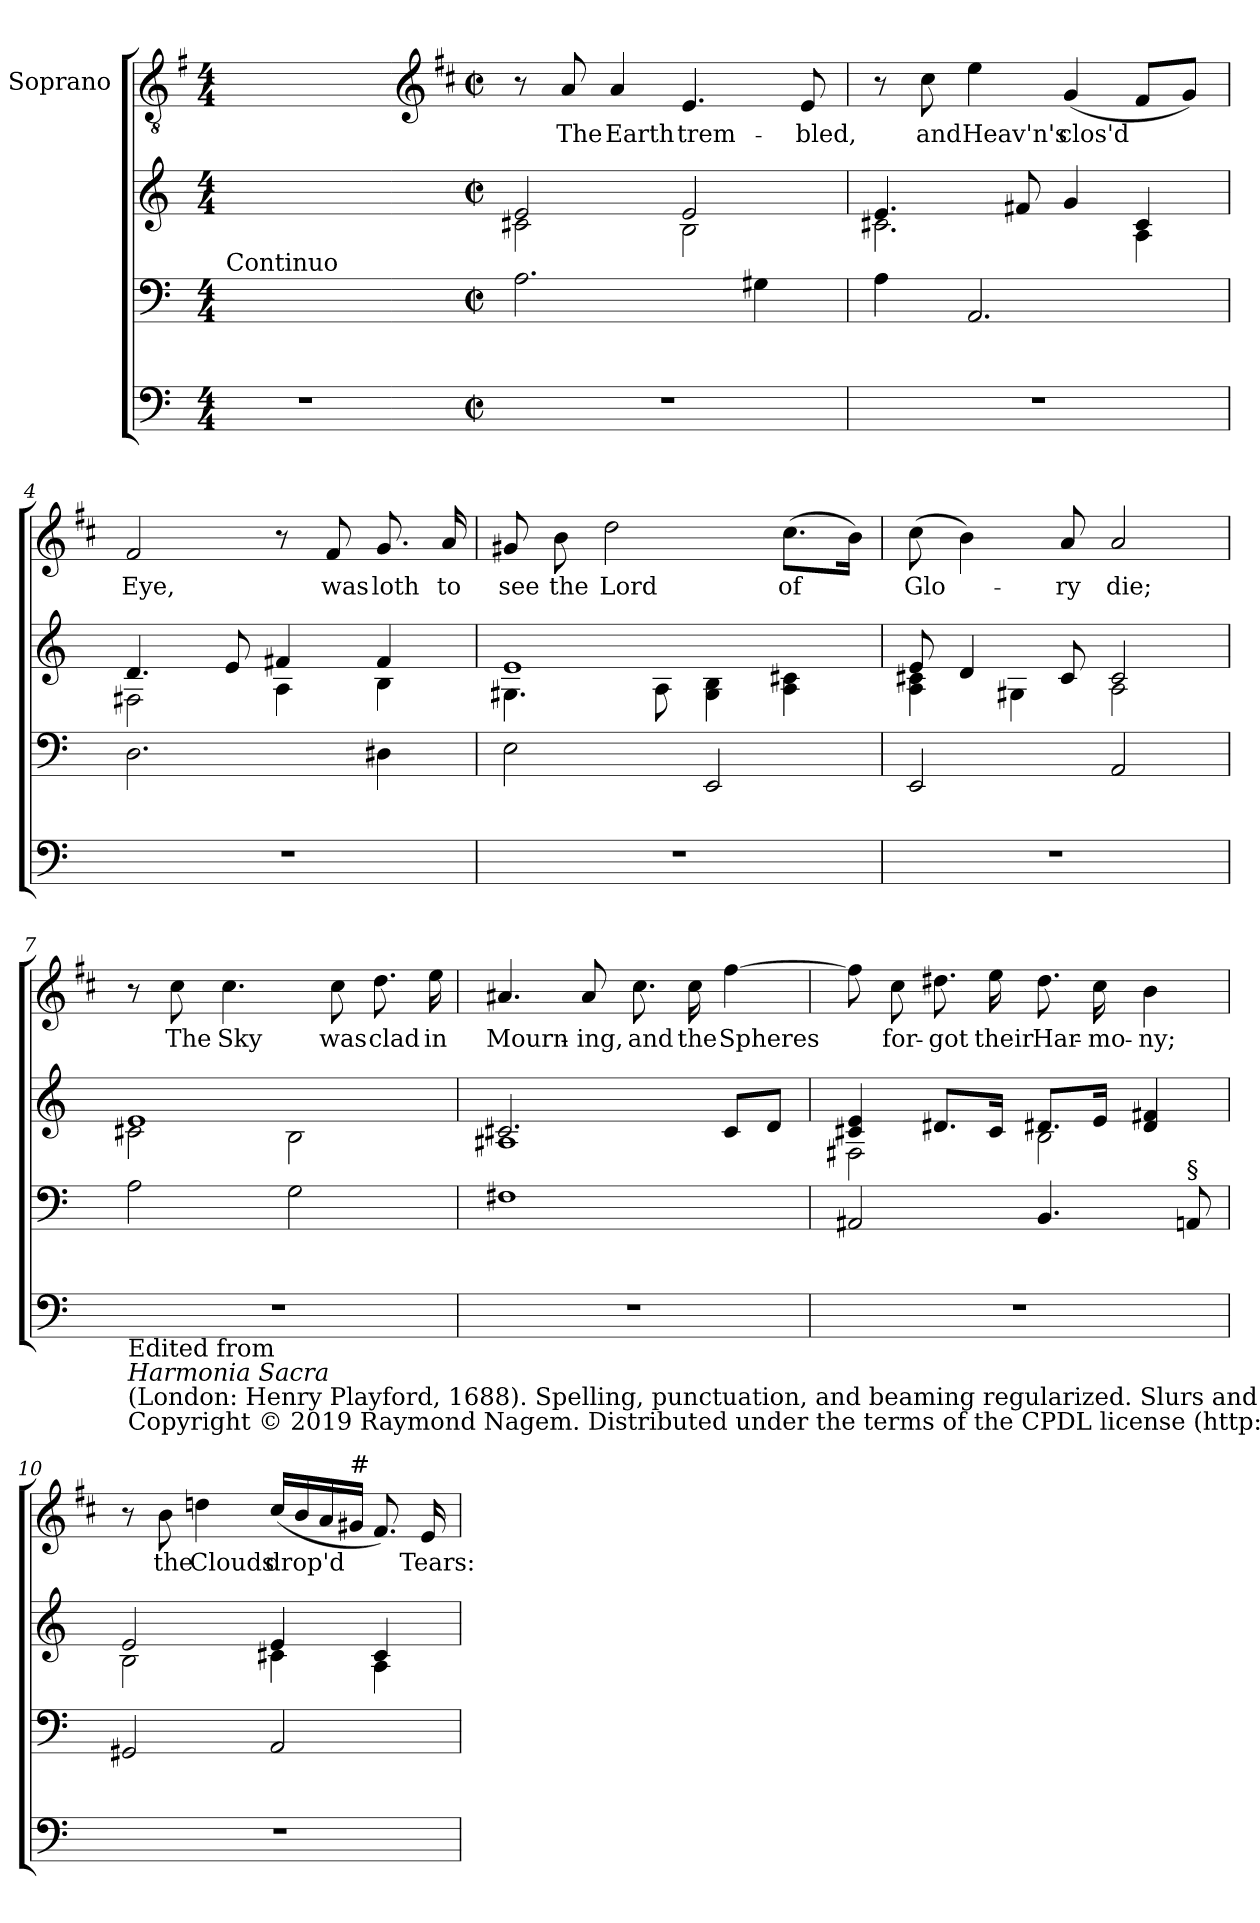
**kern	**kern	**kern	**kern	**text
*part2	*part2	*part2	*part1	*part1
*staff4	*staff3	*staff2	*staff1	*staff1
*	*	*	*I"Soprano	*
*clefF4	*clefF4	*clefG2	*clefGv2	*
*	*	*	*ITrd7c12	*
*k[]	*k[]	*k[]	*k[f#]	*
*C:	*C:	*C:	*G:	*
*M4/4	*M4/4	*M4/4	*M4/4	*
=1	=1	=1	=1	=1
!	!LO:TX:a:t=Continuo	!	!	!
1r	1ryy	1ryy	1ryy	.
=2-	=2-	=2-	=2-	=2-
*	*	*	*clefG2	*
*	*	*	*k[f#c#]	*
*	*	*	*D:	*
*M2/2	*M2/2	*M2/2	*M2/2	*
*met(c|)	*met(c|)	*met(c|)	*met(c|)	*
*	*	*^	*	*
1r	2.A\	2e/	2c#\	8r	.
!	!	!	!	!	!LO:LY:b
.	.	.	.	8A/	The
!	!	!	!	!	!LO:LY:b
.	.	.	.	4A/	Earth
!	!	!	!	!	!LO:LY:b
.	.	2e/	2B\	4.E/	trem-
.	4G#X\	.	.	.	.
!	!	!	!	!	!LO:LY:b
.	.	.	.	8E/	-bled,
=3	=3	=3	=3	=3	=3
1r	4A\	4.e/	2.c#\	8r	.
!	!	!	!	!	!LO:LY:b
.	.	.	.	8c#\	and
!	!	!	!	!	!LO:LY:b
.	2.AA/	.	.	4e\	Heav'n's
.	.	8f#/	.	.	.
!	!	!	!	!	!LO:LY:b
.	.	4g/	.	(<4G/	clos'd
.	.	4c#/	4A\	8F#/L	.
.	.	.	.	8G/J)	.
!!LO:LB:g=z
=4	=4	=4	=4	=4	=4
!	!	!	!	!	!LO:LY:b
1r	2.D\	4.d/	2F#\	2F#/	Eye,
.	.	8e/	.	.	.
.	.	4f#/	4A\	8r	.
!	!	!	!	!	!LO:LY:b
.	.	.	.	8F#/	was
!	!	!	!	!	!LO:LY:b
.	4D#X\	4f#/	4B\	8.G/	loth
!	!	!	!	!	!LO:LY:b
.	.	.	.	16A/	to
=5	=5	=5	=5	=5	=5
!	!	!	!	!	!LO:LY:b
1r	2E\	1e	4.G#X\	8G#X/	see
!	!	!	!	!	!LO:LY:b
.	.	.	.	8B\	the
!	!	!	!	!	!LO:LY:b
.	.	.	.	2d\	Lord
.	.	.	8A\	.	.
.	2EE/	.	4G#\ 4B\	.	.
!	!	!	!	!	!LO:LY:b
.	.	.	4A\ 4c#\	(>8.c#\L	of
.	.	.	.	16B\Jk)	.
=6	=6	=6	=6	=6	=6
!	!	!	!	!	!LO:LY:b
1r	2EE/	8e/	4A\ 4c#\	(>8c#\	Glo-
.	.	4d/	.	4B\)	.
.	.	.	4G#X\	.	.
!	!	!	!	!	!LO:LY:b
.	.	8c#/	.	8A/	-ry
!	!	!	!	!	!LO:LY:b
.	2AA/	2c#/	2A\	2A/	die;
!!LO:LB:g=z
=7	=7	=7	=7	=7	=7
!LO:TX:b:t=Edited from	!	!	!	!	!
!LO:TX:b:i:t=Harmonia Sacra	!	!	!	!	!
!LO:TX:b:t=(London&colon; Henry Playford, 1688). Spelling, punctuation, and beaming regularized. Slurs and bass figures original; editorial accidentals in small print. Continuo realization editorial.	!	!	!	!	!
!LO:TX:b:t=Copyright © 2019 Raymond Nagem. Distributed under the terms of the CPDL license (http&colon;//cpdl.org).	!	!	!	!	!
1r	2A\	1e	2c#\	8r	.
!	!	!	!	!	!LO:LY:b
.	.	.	.	8c#\	The
!	!	!	!	!	!LO:LY:b
.	.	.	.	4.c#\	Sky
.	2G\	.	2B\	.	.
!	!	!	!	!	!LO:LY:b
.	.	.	.	8c#\	was
!	!	!	!	!	!LO:LY:b
.	.	.	.	8.d\	clad
!	!	!	!	!	!LO:LY:b
.	.	.	.	16e\	in
=8	=8	=8	=8	=8	=8
!	!	!	!	!	!LO:LY:b
1r	1F#	2.c#/	1A#X	4.A#X/	Mourn-
!	!	!	!	!	!LO:LY:b
.	.	.	.	8A#/	-ing,
!	!	!	!	!	!LO:LY:b
.	.	.	.	8.c#\	and
!	!	!	!	!	!LO:LY:b
.	.	.	.	16c#\	the
!	!	!	!	!	!LO:LY:b
.	.	8c#/L	.	[>4f#\	Spheres
.	.	8d/J	.	.	.
=9	=9	=9	=9	=9	=9
1r	2AA#X/	4c#/ 4e/	2F#\	8f#\]	.
!	!	!	!	!	!LO:LY:b
.	.	.	.	8c#\	for-
!	!	!	!	!	!LO:LY:b
.	.	8.d#X/L	.	8.d#X\	-got
!	!	!	!	!	!LO:LY:b
.	.	16c#/Jk	.	16e\	their
!	!	!	!	!	!LO:LY:b
.	4.BB/	8.d#X/L	2B\	8.d#\	Har-
!	!	!	!	!	!LO:LY:b
.	.	16e/Jk	.	16c#\	-mo-
!	!	!	!	!	!LO:LY:b
.	.	4d#/ 4f#/	.	4B\	-ny;
!	!LO:TX:a:t=§	!	!	!	!
.	8AA/	.	.	.	.
!!LO:PB:g=z
=10	=10	=10	=10	=10	=10
1r	2GG#X/	2e/	2B\	8r	.
!	!	!	!	!	!LO:LY:b
.	.	.	.	8B\	the
!	!	!	!	!	!LO:LY:b
.	.	.	.	4dn\	Clouds
!	!	!	!	!	!LO:LY:b
.	2AA/	4e/	4c#\	(<16c#/LL	drop'd
.	.	.	.	16B/	.
.	.	.	.	16A/	.
!	!	!	!	!LO:TX:a:t=#	!
.	.	.	.	16G#/JJ	.
.	.	4c#/	4A\	8.F#/)	.
!	!	!	!	!	!LO:LY:b
.	.	.	.	16E/	Tears:
*	*	*v	*v	*	*
=	=	=	=	=
*-	*-	*-	*-	*-
